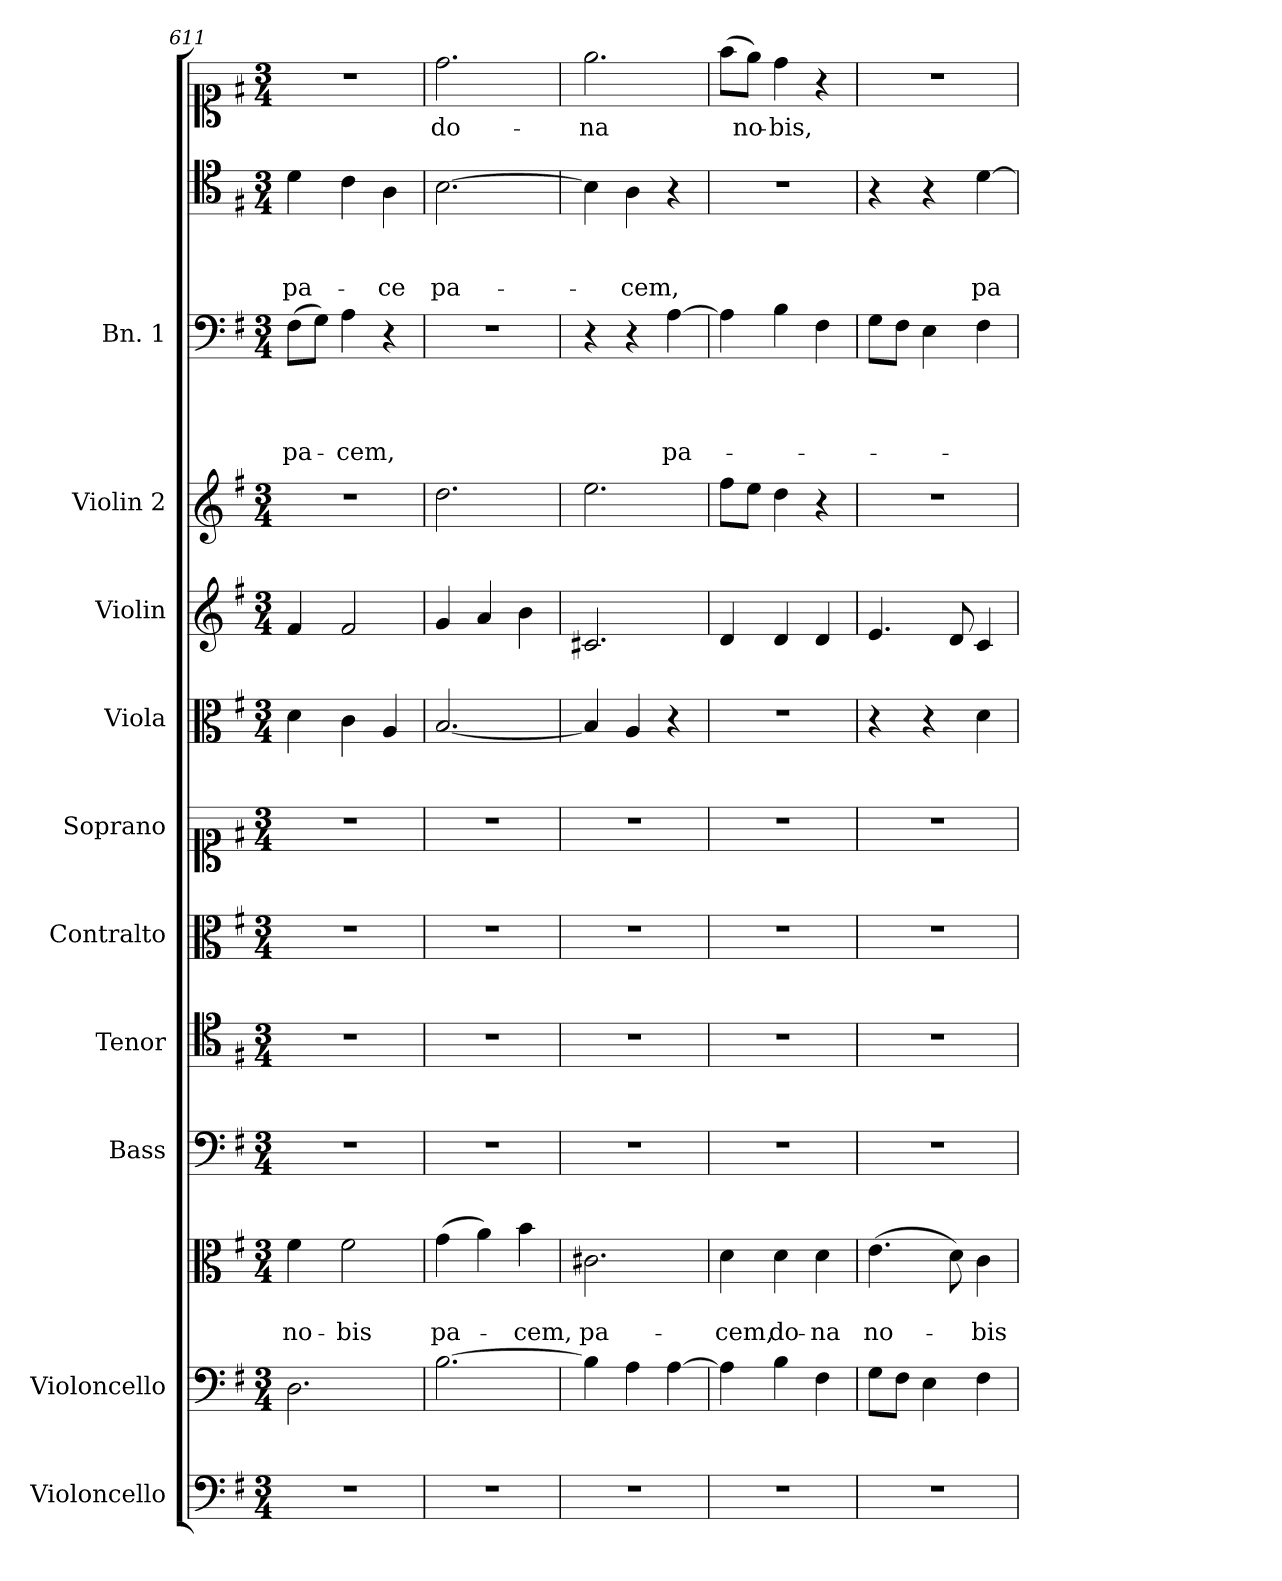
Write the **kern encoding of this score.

**kern	**kern	**kern	**text	**text	**kern	**kern	**kern	**kern	**kern	**kern	**kern	**kern	**text	**text	**text	**text	**kern	**text	**text	**text	**kern	**text
*part13	*part12	*part11	*part11	*part11	*part10	*part9	*part8	*part7	*part6	*part5	*part4	*part3	*part3	*part3	*part3	*part3	*part2	*part2	*part2	*part2	*part1	*part1
*staff13	*staff12	*staff11	*staff11	*staff11	*staff10	*staff9	*staff8	*staff7	*staff6	*staff5	*staff4	*staff3	*staff3	*staff3	*staff3	*staff3	*staff2	*staff2	*staff2	*staff2	*staff1	*staff1
*I"Violoncello	*I"Violoncello	*	*	*	*I"Bass	*I"Tenor	*I"Contralto	*I"Soprano	*I"Viola	*I"Violin	*I"Violin 2	*I"Bn. 1	*	*	*	*	*	*	*	*	*	*
*	*	*	*	*	*I'Bs.	*I'Ten.	*	*I'Sop.	*I'Vla.	*I'Vln.	*I'Vln. 2	*I'Bn. 1	*	*	*	*	*	*	*	*	*	*
*clefF4	*clefF4	*clefC3	*	*	*clefF4	*clefC4	*clefC3	*clefC1	*clefC3	*clefG2	*clefG2	*clefF4	*	*	*	*	*clefC4	*	*	*	*clefC1	*
*	*	*	*	*	*	*ITrd7c12	*	*	*	*	*	*	*	*	*	*	*	*	*	*	*	*
*k[f#]	*k[f#]	*k[f#]	*	*	*k[f#]	*k[f#]	*k[f#]	*k[f#]	*k[f#]	*k[f#]	*k[f#]	*k[f#]	*	*	*	*	*k[f#]	*	*	*	*k[f#]	*
*G:	*G:	*G:	*	*	*G:	*G:	*G:	*G:	*G:	*G:	*G:	*G:	*	*	*	*	*G:	*	*	*	*G:	*
*M3/4	*M3/4	*M3/4	*	*	*M3/4	*M3/4	*M3/4	*M3/4	*M3/4	*M3/4	*M3/4	*M3/4	*	*	*	*	*M3/4	*	*	*	*M3/4	*
=611	=611	=611	=611	=611	=611	=611	=611	=611	=611	=611	=611	=611	=611	=611	=611	=611	=611	=611	=611	=611	=611	=611
!	!	!	!	!LO:LY:b	!	!	!	!	!	!	!LO:N:vis=1	!	!	!	!	!LO:LY:b	!	!	!	!LO:LY:b	!LO:N:vis=1	!
2.r	2.D\	4f#\	.	no-	2.r	2.r	2.r	2.r	4d\	4f#/	2.rdd	(>8F#\L	.	.	.	pa-	4d\	.	.	pa-	2.rb	.
.	.	.	.	.	.	.	.	.	.	.	.	8G\J)	.	.	.	.	.	.	.	.	.	.
!	!	!	!	!LO:LY:b	!	!	!	!	!	!	!	!	!	!	!	!LO:LY:b	!	!	!	!	!	!
.	.	2f#\	.	-bis	.	.	.	.	4c\	2f#/	.	4A\	.	.	.	-cem,	4c\	.	.	.	.	.
!	!	!	!	!	!	!	!	!	!	!	!	!	!	!	!	!	!	!	!	!LO:LY:b	!	!
.	.	.	.	.	.	.	.	.	4A/	.	.	4r	.	.	.	.	4A\	.	.	-ce	.	.
=612	=612	=612	=612	=612	=612	=612	=612	=612	=612	=612	=612	=612	=612	=612	=612	=612	=612	=612	=612	=612	=612	=612
!	!	!	!	!LO:LY:b	!	!	!	!	!	!	!	!LO:N:vis=1	!	!	!	!	!	!	!	!LO:LY:b	!	!LO:LY:b
2.r	[>2.B\	(>4g\	.	pa-	2.r	2.r	2.r	2.r	[<2.B/	4g/	2.dd\	2.rF	.	.	.	.	[>2.B\	.	.	pa-	2.dd\	do-
.	.	4a\)	.	.	.	.	.	.	.	4a/	.	.	.	.	.	.	.	.	.	.	.	.
!	!	!	!	!LO:LY:b	!	!	!	!	!	!	!	!	!	!	!	!	!	!	!	!	!	!
.	.	4b\	.	-cem,	.	.	.	.	.	4b\	.	.	.	.	.	.	.	.	.	.	.	.
=613	=613	=613	=613	=613	=613	=613	=613	=613	=613	=613	=613	=613	=613	=613	=613	=613	=613	=613	=613	=613	=613	=613
!	!	!	!	!LO:LY:b	!	!	!	!	!	!	!	!	!	!	!	!	!	!	!	!	!	!LO:LY:b
2.r	4B\]	2.c#X\	.	pa-	2.r	2.r	2.r	2.r	4B/]	2.c#X/	2.ee\	4r	.	.	.	.	4B\]	.	.	.	2.ee\	-na
!	!	!	!	!	!	!	!	!	!	!	!	!	!	!	!	!	!	!	!	!LO:LY:b	!	!
.	4A\	.	.	.	.	.	.	.	4A/	.	.	4r	.	.	.	.	4A\	.	.	-cem,	.	.
!	!	!	!	!	!	!	!	!	!	!	!	!	!	!	!	!LO:LY:b	!	!	!	!	!	!
.	[<4A\	.	.	.	.	.	.	.	4r	.	.	[>4A\	.	.	.	pa-	4r	.	.	.	.	.
=614	=614	=614	=614	=614	=614	=614	=614	=614	=614	=614	=614	=614	=614	=614	=614	=614	=614	=614	=614	=614	=614	=614
!	!	!	!	!LO:LY:b	!	!	!	!	!LO:N:vis=1	!	!	!	!	!	!	!	!LO:N:vis=1	!	!	!	!	!
2.r	4A\]	4d\	.	-cem,	2.r	2.r	2.r	2.r	2.re	4d/	8ff#\L	4A\]	.	.	.	.	2.rc	.	.	.	(>8ff#\L	.
!	!	!	!	!	!	!	!	!	!	!	!	!	!	!	!	!	!	!	!	!	!	!LO:LY:b
.	.	.	.	.	.	.	.	.	.	.	8ee\J	.	.	.	.	.	.	.	.	.	8ee\J)	no-
!	!	!	!	!LO:LY:b	!	!	!	!	!	!	!	!	!	!	!	!	!	!	!	!	!	!LO:LY:b
.	4B\	4d\	.	do-	.	.	.	.	.	4d/	4dd\	4B\	.	.	.	.	.	.	.	.	4dd\	-bis,
!	!	!	!	!LO:LY:b	!	!	!	!	!	!	!	!	!	!	!	!	!	!	!	!	!	!
.	4F#\	4d\	.	-na	.	.	.	.	.	4d/	4r	4F#\	.	.	.	.	.	.	.	.	4r	.
=615	=615	=615	=615	=615	=615	=615	=615	=615	=615	=615	=615	=615	=615	=615	=615	=615	=615	=615	=615	=615	=615	=615
!	!	!	!	!LO:LY:b	!	!	!	!	!	!	!LO:N:vis=1	!	!	!	!	!	!	!	!	!	!LO:N:vis=1	!
2.r	8G\L	(>4.e\	.	no-	2.r	2.r	2.r	2.r	4r	4.e/	2.rdd	8G\L	.	.	.	.	4r	.	.	.	2.rb	.
.	8F#\J	.	.	.	.	.	.	.	.	.	.	8F#\J	.	.	.	.	.	.	.	.	.	.
.	4E\	.	.	.	.	.	.	.	4r	.	.	4E\	.	.	.	.	4r	.	.	.	.	.
.	.	8d\)	.	.	.	.	.	.	.	8d/	.	.	.	.	.	.	.	.	.	.	.	.
!	!	!	!	!LO:LY:b	!	!	!	!	!	!	!	!	!	!	!	!	!	!	!	!LO:LY:b	!	!
.	4F#\	4c\	.	-bis	.	.	.	.	4d\	4c/	.	4F#\	.	.	.	.	[>4d\	.	.	pa-	.	.
=	=	=	=	=	=	=	=	=	=	=	=	=	=	=	=	=	=	=	=	=	=	=
*-	*-	*-	*-	*-	*-	*-	*-	*-	*-	*-	*-	*-	*-	*-	*-	*-	*-	*-	*-	*-	*-	*-
